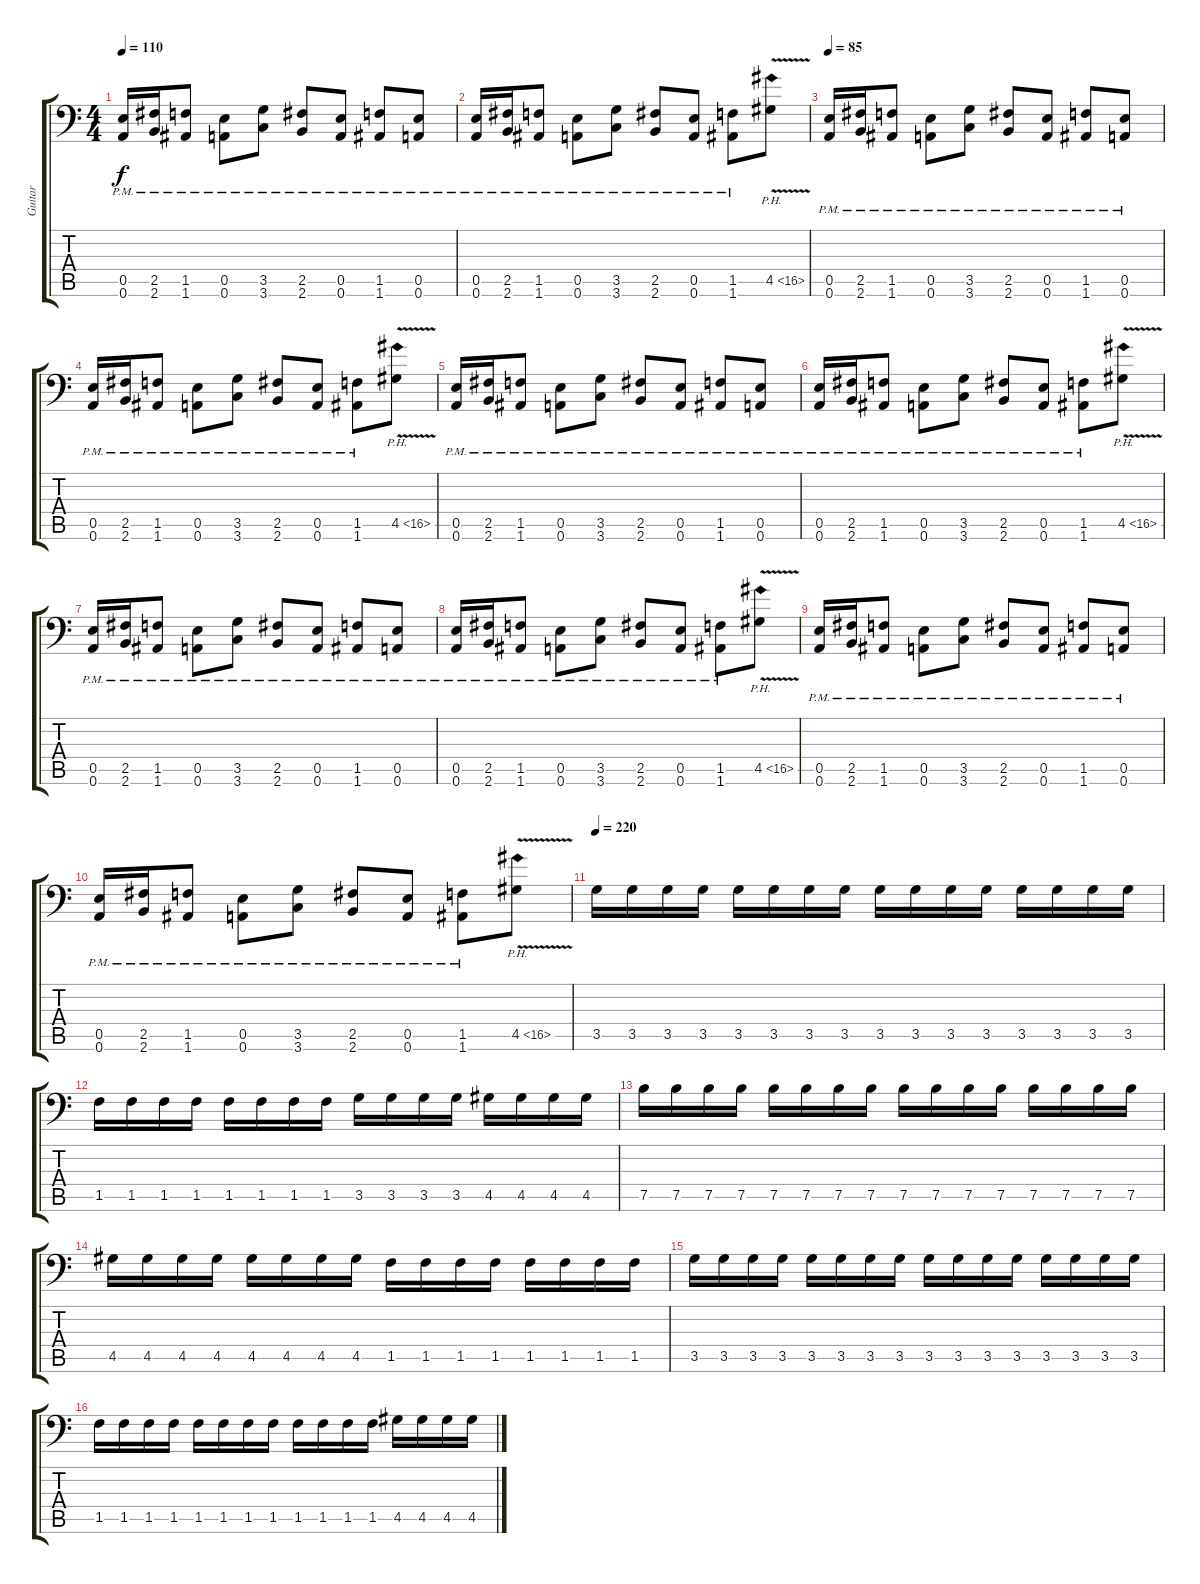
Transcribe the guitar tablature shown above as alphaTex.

\track ("Guitar" "Guitar") {instrument overdrivenguitar}
\staff {score tabs}
\tuning (B3 Gb3 D3 A2 E2 A1) {hide}
\ts (4 4)
\tempo 110
\clef f4
\ks c
(0.5{pm} 0.6{pm}).16{dy f} (2.5{pm} 2.6{pm}).16 (1.5{pm} 1.6{pm}).8 (0.5{pm} 0.6{pm}).8 (3.5{pm} 3.6{pm}).8 (2.5{pm} 2.6{pm}).8 (0.5{pm} 0.6{pm}).8 (1.5{pm} 1.6{pm}).8 (0.5{pm} 0.6{pm}).8 |
(0.5{pm} 0.6{pm}).16 (2.5{pm} 2.6{pm}).16 (1.5{pm} 1.6{pm}).8 (0.5{pm} 0.6{pm}).8 (3.5{pm} 3.6{pm}).8 (2.5{pm} 2.6{pm}).8 (0.5{pm} 0.6{pm}).8 (1.5{pm} 1.6{pm}).8 4.5{ph 12 v}.8 |
\tempo 85
(0.5{pm} 0.6{pm}).16 (2.5{pm} 2.6{pm}).16 (1.5{pm} 1.6{pm}).8 (0.5{pm} 0.6{pm}).8 (3.5{pm} 3.6{pm}).8 (2.5{pm} 2.6{pm}).8 (0.5{pm} 0.6{pm}).8 (1.5{pm} 1.6{pm}).8 (0.5{pm} 0.6{pm}).8 |
(0.5{pm} 0.6{pm}).16 (2.5{pm} 2.6{pm}).16 (1.5{pm} 1.6{pm}).8 (0.5{pm} 0.6{pm}).8 (3.5{pm} 3.6{pm}).8 (2.5{pm} 2.6{pm}).8 (0.5{pm} 0.6{pm}).8 (1.5{pm} 1.6{pm}).8 4.5{ph 12 v}.8 |
(0.5{pm} 0.6{pm}).16 (2.5{pm} 2.6{pm}).16 (1.5{pm} 1.6{pm}).8 (0.5{pm} 0.6{pm}).8 (3.5{pm} 3.6{pm}).8 (2.5{pm} 2.6{pm}).8 (0.5{pm} 0.6{pm}).8 (1.5{pm} 1.6{pm}).8 (0.5{pm} 0.6{pm}).8 |
(0.5{pm} 0.6{pm}).16 (2.5{pm} 2.6{pm}).16 (1.5{pm} 1.6{pm}).8 (0.5{pm} 0.6{pm}).8 (3.5{pm} 3.6{pm}).8 (2.5{pm} 2.6{pm}).8 (0.5{pm} 0.6{pm}).8 (1.5{pm} 1.6{pm}).8 4.5{ph 12 v}.8 |
(0.5{pm} 0.6{pm}).16 (2.5{pm} 2.6{pm}).16 (1.5{pm} 1.6{pm}).8 (0.5{pm} 0.6{pm}).8 (3.5{pm} 3.6{pm}).8 (2.5{pm} 2.6{pm}).8 (0.5{pm} 0.6{pm}).8 (1.5{pm} 1.6{pm}).8 (0.5{pm} 0.6{pm}).8 |
(0.5{pm} 0.6{pm}).16 (2.5{pm} 2.6{pm}).16 (1.5{pm} 1.6{pm}).8 (0.5{pm} 0.6{pm}).8 (3.5{pm} 3.6{pm}).8 (2.5{pm} 2.6{pm}).8 (0.5{pm} 0.6{pm}).8 (1.5{pm} 1.6{pm}).8 4.5{ph 12 v}.8 |
(0.5{pm} 0.6{pm}).16 (2.5{pm} 2.6{pm}).16 (1.5{pm} 1.6{pm}).8 (0.5{pm} 0.6{pm}).8 (3.5{pm} 3.6{pm}).8 (2.5{pm} 2.6{pm}).8 (0.5{pm} 0.6{pm}).8 (1.5{pm} 1.6{pm}).8 (0.5{pm} 0.6{pm}).8 |
(0.5{pm} 0.6{pm}).16 (2.5{pm} 2.6{pm}).16 (1.5{pm} 1.6{pm}).8 (0.5{pm} 0.6{pm}).8 (3.5{pm} 3.6{pm}).8 (2.5{pm} 2.6{pm}).8 (0.5{pm} 0.6{pm}).8 (1.5{pm} 1.6{pm}).8 4.5{ph 12 v}.8 |
\tempo 220
3.5.16 3.5.16 3.5.16 3.5.16 3.5.16 3.5.16 3.5.16 3.5.16 3.5.16 3.5.16 3.5.16 3.5.16 3.5.16 3.5.16 3.5.16 3.5.16 |
1.5.16 1.5.16 1.5.16 1.5.16 1.5.16 1.5.16 1.5.16 1.5.16 3.5.16 3.5.16 3.5.16 3.5.16 4.5.16 4.5.16 4.5.16 4.5.16 |
7.5.16 7.5.16 7.5.16 7.5.16 7.5.16 7.5.16 7.5.16 7.5.16 7.5.16 7.5.16 7.5.16 7.5.16 7.5.16 7.5.16 7.5.16 7.5.16 |
4.5.16 4.5.16 4.5.16 4.5.16 4.5.16 4.5.16 4.5.16 4.5.16 1.5.16 1.5.16 1.5.16 1.5.16 1.5.16 1.5.16 1.5.16 1.5.16 |
3.5.16 3.5.16 3.5.16 3.5.16 3.5.16 3.5.16 3.5.16 3.5.16 3.5.16 3.5.16 3.5.16 3.5.16 3.5.16 3.5.16 3.5.16 3.5.16 |
1.5.16 1.5.16 1.5.16 1.5.16 1.5.16 1.5.16 1.5.16 1.5.16 1.5.16 1.5.16 1.5.16 1.5.16 4.5.16 4.5.16 4.5.16 4.5.16
